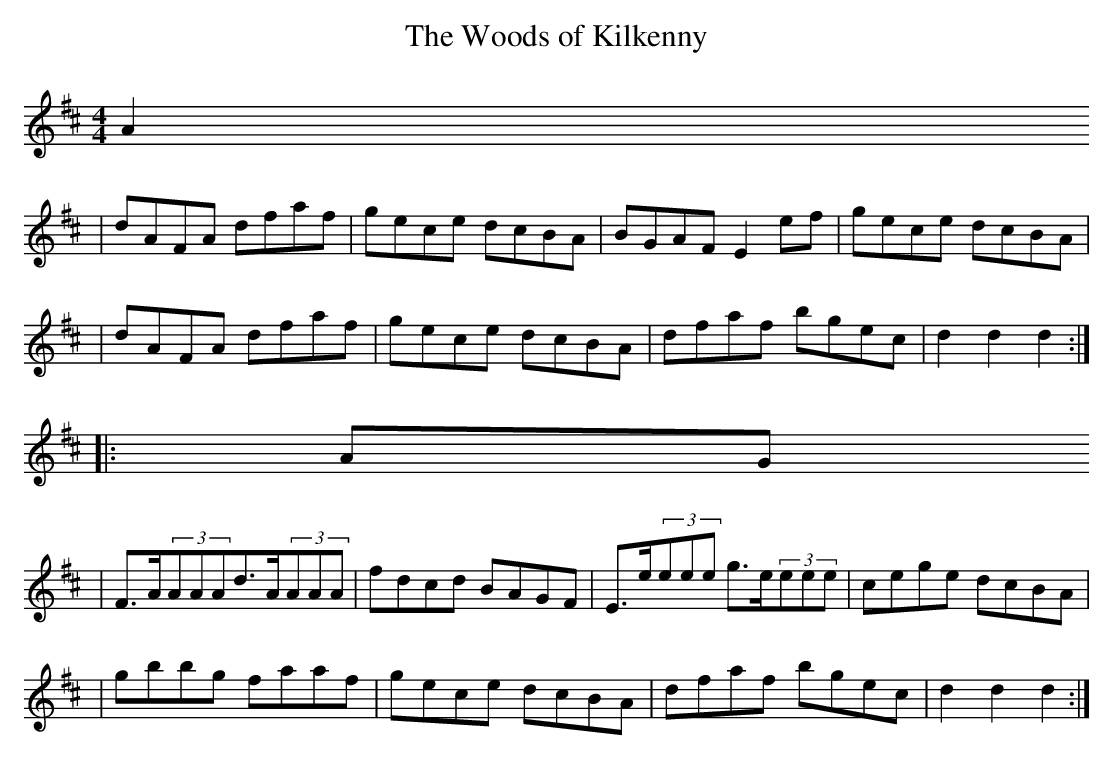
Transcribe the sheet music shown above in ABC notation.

X:1
T: The Woods of Kilkenny
M: 4/4
L: 1/8
K: D
A2
| dAFA dfaf | gece dcBA | BGAFE2e-f | gece dcBA |
| dAFA dfaf | gece dcBA | dfaf bgec | d2d2d2 :|
|: A-G
| F>A(3AAAd>A(3AAA | fdcd BAGF | E>e(3eee g>e(3eee | cege dcBA |
| gbbg faaf | gece dcBA | dfaf bgec | d2d2d2 :|
